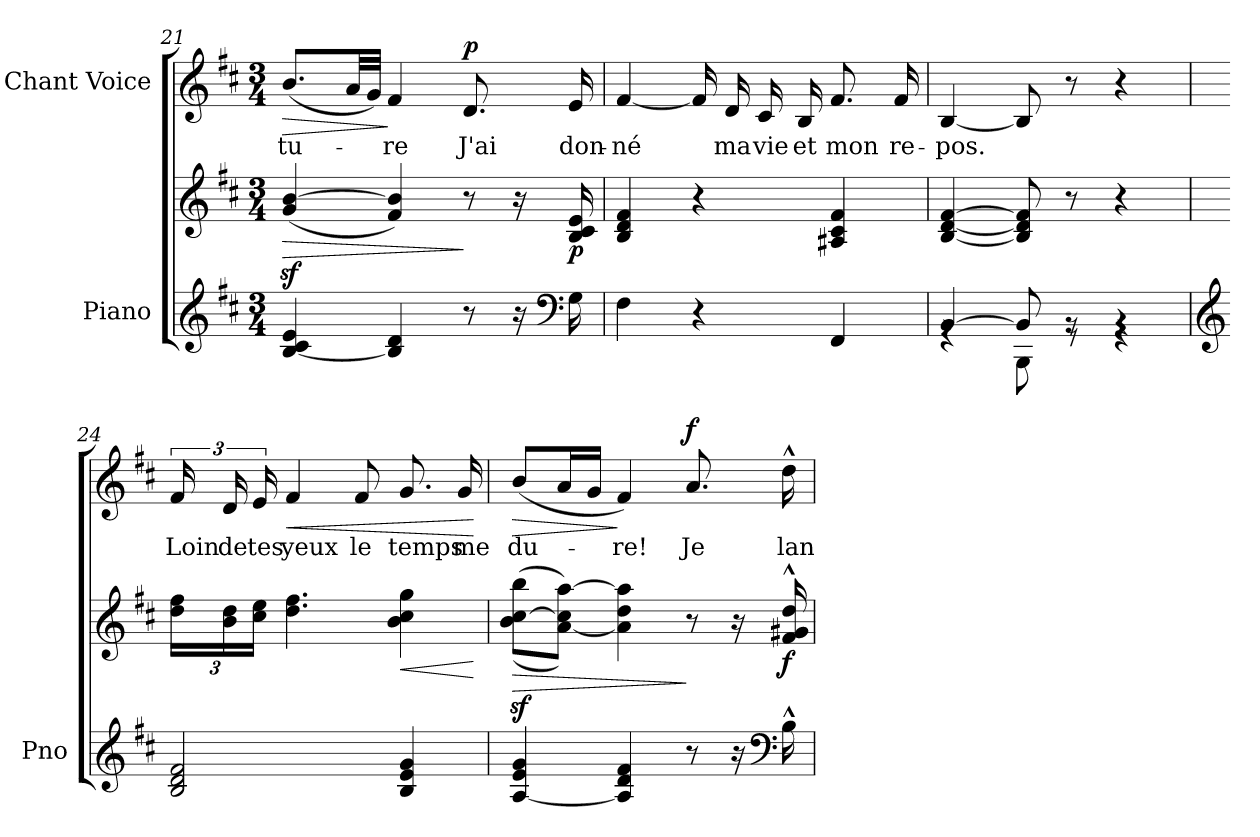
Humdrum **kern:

**kern	**kern	**dynam	**kern	**text	**dynam
*part2	*part2	*part2	*part1	*part1	*part1
*staff3	*staff2	*staff2/3	*staff1	*staff1	*staff1
*I"Piano	*	*	*I"Chant Voice	*	*
*I'Pno	*	*	*	*	*
*clefG2	*clefG2	*	*clefG2	*	*
*k[f#c#]	*k[f#c#]	*	*k[f#c#]	*	*
*M3/4	*M3/4	*	*M3/4	*	*
=21	=21	=21	=21	=21	=21
!	!	!LO:HP:b	!	!LO:LY:b	!LO:HP:b
[4B/ 4c#/ 4e/	(<4g/z< [4b/z<	>	(<8.b/L	-tu-	>
.	.	.	32a/LL	.	.
.	.	.	32g/JJJ)	.	.
!	!	!	!	!LO:LY:b	!
4B/] 4d/	4f#/ 4b/])	.	4f#/	-re	]
!	!	!	!	!LO:LY:b	!LO:DY:a
8r	8r	]	8.d/	J'ai	p
16r	16r	.	.	.	.
*clefF4	*	*	*	*	*
!	!	!LO:DY:b	!	!LO:LY:b	!
16G\	16B/ 16c#/ 16e/	p	16e/	don-	.
=22	=22	=22	=22	=22	=22
!	!	!	!	!LO:LY:b	!
4F#\	4B/ 4d/ 4f#/	.	[4f#/	-né	.
4r	4r	.	16f#/]	.	.
!	!	!	!	!LO:LY:b	!
.	.	.	16d/	ma	.
!	!	!	!	!LO:LY:b	!
.	.	.	16c#/	vie	.
!	!	!	!	!LO:LY:b	!
.	.	.	16B/	et	.
!	!	!	!	!LO:LY:b	!
4FF#/	4A#X/ 4c#/ 4f#/	.	8.f#/	mon	.
!	!	!	!	!LO:LY:b	!
.	.	.	16f#/	re-	.
=23	=23	=23	=23	=23	=23
*^	*	*	*	*	*
!	!	!	!	!	!LO:LY:b	!
[4BB/	4rGG	[4B/ [4d/ [4f#/	.	[4B/	-pos.	.
8BB/]	8BBB\	8B/] 8d/] 8f#/]	.	8B/]	.	.
8rBB	8rGG	8r	.	8r	.	.
4rGG	4rBB	4r	.	4r	.	.
*v	*v	*	*	*	*	*
!!LO:LB:g=z
=24	=24	=24	=24	=24	=24
*clefG2	*	*	*	*	*
*	*Xbrackettup	*	*	*	*
*^	*	*	*	*	*
!	!	!	!LO:DY:b	!	!LO:LY:b	!
!	!	!	!LO:DY:n=1:b	!	!	!LO:DY:a
!	!	!	!	!	!	!LO:DY:n=1:a
*v	*v	*	*	*	*	*
2B/ 2d/ 2f#/	24dd\ 24ff#\LL	other-dynamics f	24f#/	Loin	other-dynamics f
!	!	!	!	!LO:LY:b	!
.	24b\ 24dd\	.	24d/	de	.
!	!	!	!	!LO:LY:b	!
.	24cc#\ 24ee\JJ	.	24e/	tes	.
!	!	!	!	!LO:LY:b	!LO:HP:b
.	4.dd\ 4.ff#\	.	4f#/	yeux	<
!	!	!	!	!LO:LY:b	!
.	.	.	8f#/	le	.
!	!	!LO:HP:b	!	!LO:LY:b	!
4B/ 4e/ 4g/	4b\ 4cc#\ 4gg\	<	8.g/	temps	.
!	!	!	!	!LO:LY:b	!
.	.	.	16g/	me	.
.	.	[	.	.	[
=25	=25	=25	=25	=25	=25
!	!	!LO:HP:b	!	!LO:LY:b	!LO:HP:b
[4A/ 4e/ 4g/	(>(<8b\z< [8cc#\z< 8bb\z<L	>	(<8b/L	du-	>
.	[8a\ 8cc#\] [8aa\J))	.	16a/L	.	.
.	.	.	16g/JJ	.	.
!	!	!	!	!LO:LY:b	!
4A/] 4d/ 4f#/	4a\] 4dd\ 4aa\]	.	4f#/)	-re!	]
!	!	!	!	!LO:LY:b	!LO:DY:a
8r	8r	]	8.a/	Je	f
16r	16r	.	.	.	.
*clefF4	*	*	*	*	*
!	!	!LO:DY:b	!	!LO:LY:b	!
16B^^\	16f#/^^ 16g#X/^^ 16dd/^^	f	16dd^^\	lan-	.
=	=	=	=	=	=
*-	*-	*-	*-	*-	*-
